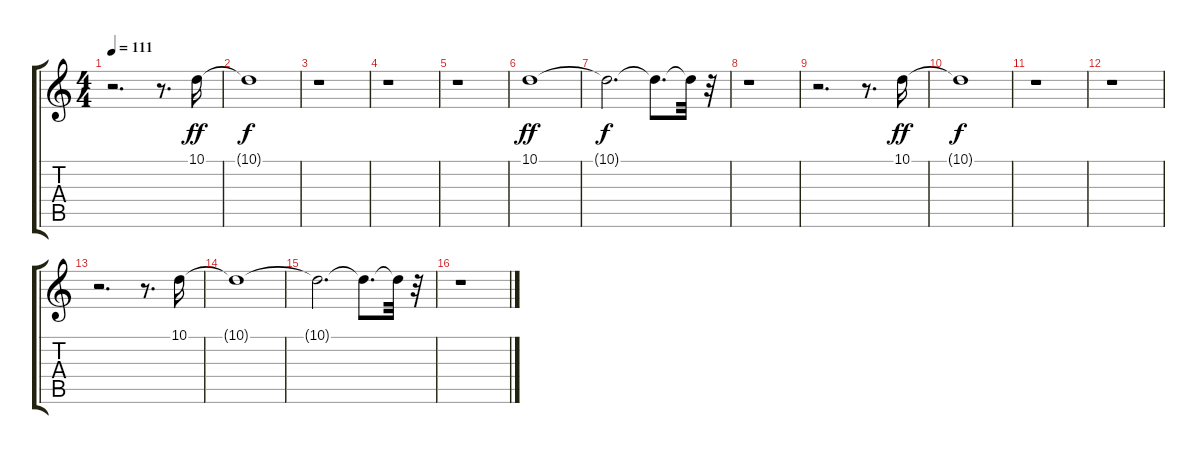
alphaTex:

\track "" {instrument synthstrings1}
\staff {score tabs}
\tuning (E4 B3 G3 D3 A2 E2) {hide}
\ts (4 4)
\tempo 111
\clef g2
\ks c
r.2{d dy f} r.8{d} 10.1.16{dy ff} |
10.1{t}.1{dy f} |
r.1 |
r.1 |
r.1 |
10.1.1{dy ff} |
10.1{t}.2{d dy f} 10.1{t}.8{d} 10.1{t}.32 r.32 |
r.1 |
r.2{d} r.8{d} 10.1.16{dy ff} |
10.1{t}.1{dy f} |
r.1 |
r.1 |
r.2{d} r.8{d} 10.1.16 |
10.1{t}.1 |
10.1{t}.2{d} 10.1{t}.8{d} 10.1{t}.32 r.32 |
r.1
